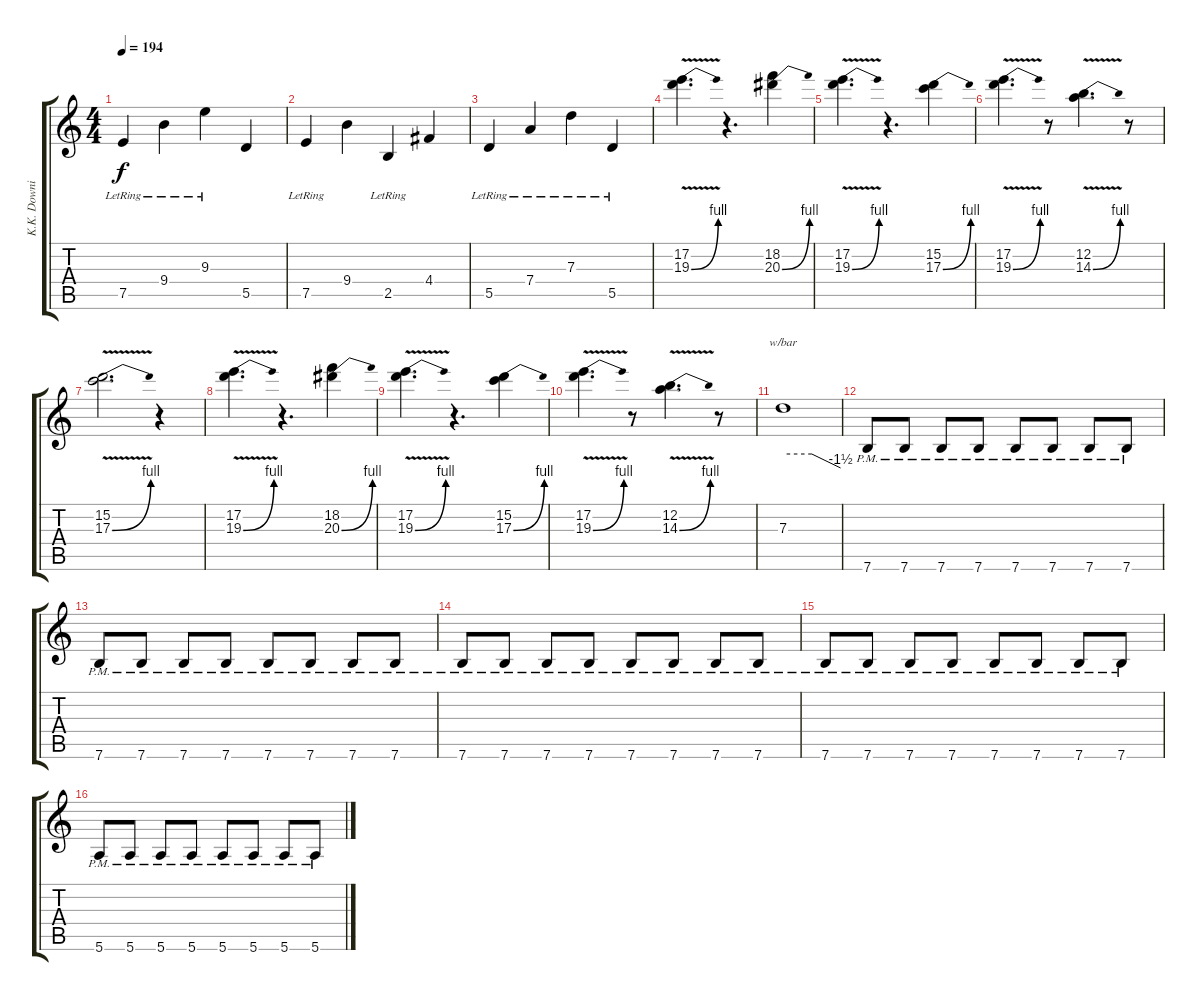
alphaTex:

\track ("K.K. Downing" "K.K. Downi") {instrument distortionguitar}
\staff {score tabs}
\tuning (E4 B3 G3 D3 A2 E2) {hide}
\ts (4 4)
\tempo 194
\clef g2
\ks c
7.5{lr}.4{dy f} 9.4{lr}.4 9.3{lr}.4 5.5.4 |
7.5{lr}.4 9.4.4 2.5{lr}.4 4.4.4 |
5.5{lr}.4 7.4{lr}.4 7.3{lr}.4 5.5{lr}.4 |
(17.2 19.3{be (bend 0 0 60 4) v}).4{d balance 8 instrument distortionguitar} r.4{d} (18.2 20.3{be (bend 0 0 60 4)}).4 |
(17.2 19.3{be (bend 0 0 60 4) v}).4{d} r.4{d} (15.2 17.3{be (bend 0 0 60 4)}).4 |
(17.2 19.3{be (bend 0 0 60 4) v}).4{d} r.8 (12.2 14.3{be (bend 0 0 60 4) v}).4{d} r.8 |
(15.2 17.3{be (bend 0 0 60 4) v}).2{d} r.4 |
(17.2 19.3{be (bend 0 0 60 4) v}).4{d} r.4{d} (18.2 20.3{be (bend 0 0 60 4)}).4 |
(17.2 19.3{be (bend 0 0 60 4) v}).4{d} r.4{d} (15.2 17.3{be (bend 0 0 60 4)}).4 |
(17.2 19.3{be (bend 0 0 60 4) v}).4{d} r.8 (12.2 14.3{be (bend 0 0 60 4) v}).4{d} r.8 |
7.3.1{tbe (custom default 0 0 30 0 60 -6) volume 16 balance 1} |
7.6{pm}.8{balance 1} 7.6{pm}.8 7.6{pm}.8 7.6{pm}.8 7.6{pm}.8 7.6{pm}.8 7.6{pm}.8 7.6{pm}.8 |
7.6{pm}.8 7.6{pm}.8 7.6{pm}.8 7.6{pm}.8 7.6{pm}.8 7.6{pm}.8 7.6{pm}.8 7.6{pm}.8 |
7.6{pm}.8 7.6{pm}.8 7.6{pm}.8 7.6{pm}.8 7.6{pm}.8 7.6{pm}.8 7.6{pm}.8 7.6{pm}.8 |
7.6{pm}.8 7.6{pm}.8 7.6{pm}.8 7.6{pm}.8 7.6{pm}.8 7.6{pm}.8 7.6{pm}.8 7.6{pm}.8 |
5.6{pm}.8 5.6{pm}.8 5.6{pm}.8 5.6{pm}.8 5.6{pm}.8 5.6{pm}.8 5.6{pm}.8 5.6{pm}.8
